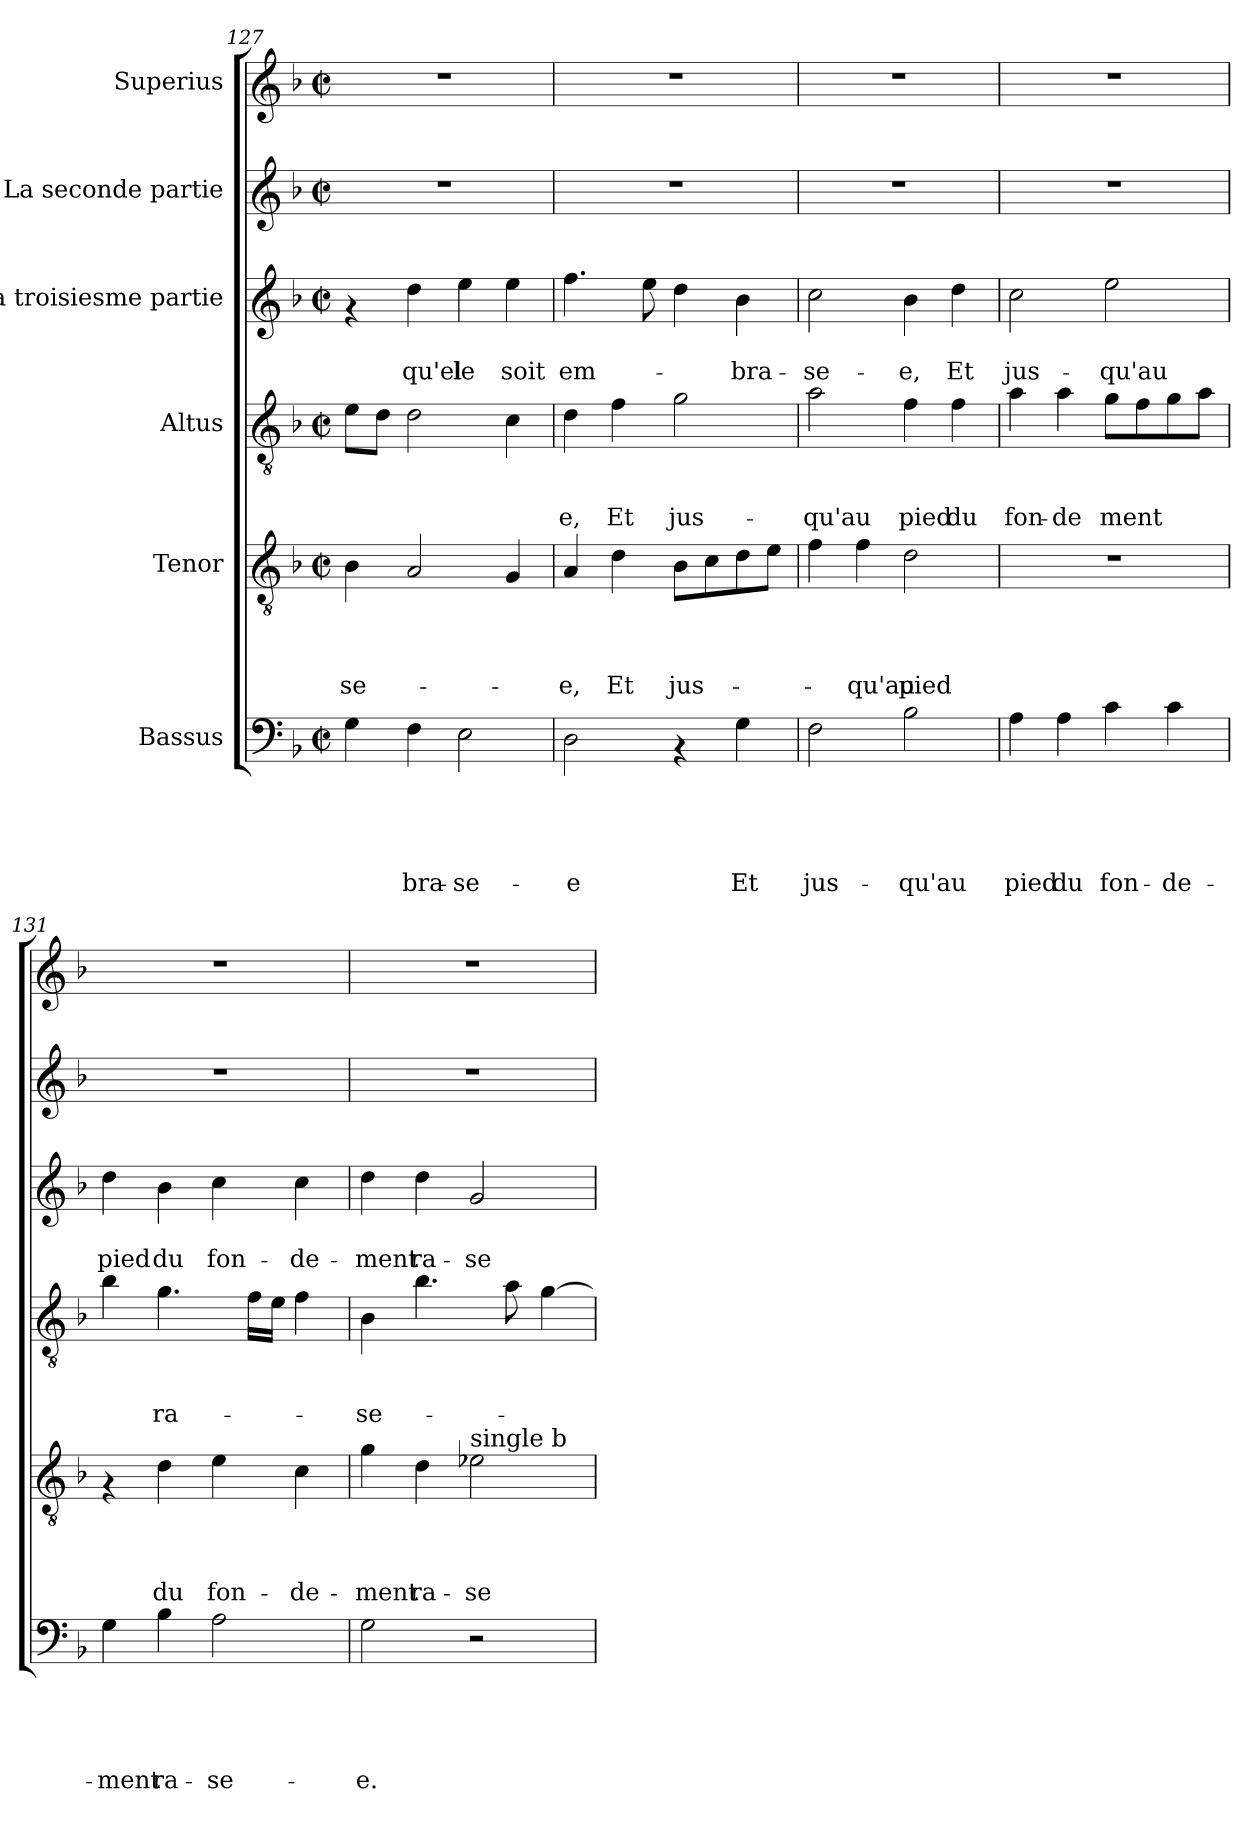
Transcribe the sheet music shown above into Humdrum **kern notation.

**kern	**text	**text	**text	**text	**text	**kern	**text	**text	**text	**text	**kern	**text	**text	**text	**kern	**text	**text	**kern	**kern
*part6	*part6	*part6	*part6	*part6	*part6	*part5	*part5	*part5	*part5	*part5	*part4	*part4	*part4	*part4	*part3	*part3	*part3	*part2	*part1
*staff6	*staff6	*staff6	*staff6	*staff6	*staff6	*staff5	*staff5	*staff5	*staff5	*staff5	*staff4	*staff4	*staff4	*staff4	*staff3	*staff3	*staff3	*staff2	*staff1
*I"Bassus	*	*	*	*	*	*I"Tenor	*	*	*	*	*I"Altus	*	*	*	*I"La troisiesme partie	*	*	*I"La seconde partie	*I"Superius
*clefF4	*	*	*	*	*	*clefGv2	*	*	*	*	*clefGv2	*	*	*	*clefG2	*	*	*clefG2	*clefG2
*k[b-]	*	*	*	*	*	*k[b-]	*	*	*	*	*k[b-]	*	*	*	*k[b-]	*	*	*k[b-]	*k[b-]
*F:	*	*	*	*	*	*F:	*	*	*	*	*F:	*	*	*	*F:	*	*	*F:	*F:
*M2/2	*	*	*	*	*	*M2/2	*	*	*	*	*M2/2	*	*	*	*M2/2	*	*	*M2/2	*M2/2
*met(c|)	*	*	*	*	*	*met(c|)	*	*	*	*	*met(c|)	*	*	*	*met(c|)	*	*	*met(c|)	*met(c|)
=127	=127	=127	=127	=127	=127	=127	=127	=127	=127	=127	=127	=127	=127	=127	=127	=127	=127	=127	=127
!	!	!	!	!	!	!	!	!	!	!LO:LY:b	!	!	!	!	!	!	!	!	!
4G\	.	.	.	.	.	4B-\	.	.	.	-se-	8e\L	.	.	.	4rf	.	.	1r	1r
.	.	.	.	.	.	.	.	.	.	.	8d\J	.	.	.	.	.	.	.	.
!	!	!	!	!	!LO:LY:b	!	!	!	!	!	!	!	!	!	!	!	!LO:LY:b	!	!
4F\	.	.	.	.	-bra-	2A/	.	.	.	.	2d\	.	.	.	4dd\	.	qu'el-	.	.
!	!	!	!	!	!LO:LY:b	!	!	!	!	!	!	!	!	!	!	!	!LO:LY:b	!	!
2E\	.	.	.	.	-se-	.	.	.	.	.	.	.	.	.	4ee\	.	-le	.	.
!	!	!	!	!	!	!	!	!	!	!	!	!	!	!	!	!	!LO:LY:b	!	!
.	.	.	.	.	.	4G/	.	.	.	.	4c\	.	.	.	4ee\	.	soit	.	.
!!LO:PB:g=z
=128	=128	=128	=128	=128	=128	=128	=128	=128	=128	=128	=128	=128	=128	=128	=128	=128	=128	=128	=128
!	!	!	!	!	!LO:LY:b	!	!	!	!	!LO:LY:b	!	!	!	!LO:LY:b	!	!	!LO:LY:b	!	!
2D\	.	.	.	.	-e	4A/	.	.	.	-e,	4d\	.	.	-e,	4.ff\	.	em-	1r	1r
!	!	!	!	!	!	!	!	!	!	!LO:LY:b	!	!	!	!LO:LY:b	!	!	!	!	!
.	.	.	.	.	.	4d\	.	.	.	Et	4f\	.	.	Et	.	.	.	.	.
.	.	.	.	.	.	.	.	.	.	.	.	.	.	.	8ee\	.	.	.	.
!	!	!	!	!	!	!	!	!	!	!LO:LY:b	!	!	!	!LO:LY:b	!	!	!	!	!
4rAA	.	.	.	.	.	8B-\L	.	.	.	jus-	2g\	.	.	jus-	4dd\	.	.	.	.
.	.	.	.	.	.	8c\	.	.	.	.	.	.	.	.	.	.	.	.	.
!	!	!	!	!	!LO:LY:b	!	!	!	!	!	!	!	!	!	!	!	!LO:LY:b	!	!
4G\	.	.	.	.	Et	8d\	.	.	.	.	.	.	.	.	4b-\	.	-bra-	.	.
.	.	.	.	.	.	8e\J	.	.	.	.	.	.	.	.	.	.	.	.	.
=129	=129	=129	=129	=129	=129	=129	=129	=129	=129	=129	=129	=129	=129	=129	=129	=129	=129	=129	=129
!	!	!	!	!	!LO:LY:b	!	!	!	!	!	!	!	!	!LO:LY:b	!	!	!LO:LY:b	!	!
2F\	.	.	.	.	jus-	4f\	.	.	.	.	2a\	.	.	-qu'au	2cc\	.	-se-	1r	1r
!	!	!	!	!	!	!	!	!	!	!LO:LY:b	!	!	!	!	!	!	!	!	!
.	.	.	.	.	.	4f\	.	.	.	-qu'au	.	.	.	.	.	.	.	.	.
!	!	!	!	!	!LO:LY:b	!	!	!	!	!LO:LY:b	!	!	!	!LO:LY:b	!	!	!LO:LY:b	!	!
2B-\	.	.	.	.	-qu'au	2d\	.	.	.	pied	4f\	.	.	pied	4b-\	.	-e,	.	.
!	!	!	!	!	!	!	!	!	!	!	!	!	!	!LO:LY:b	!	!	!LO:LY:b	!	!
.	.	.	.	.	.	.	.	.	.	.	4f\	.	.	du	4dd\	.	Et	.	.
=130	=130	=130	=130	=130	=130	=130	=130	=130	=130	=130	=130	=130	=130	=130	=130	=130	=130	=130	=130
!	!	!	!	!	!LO:LY:b	!	!	!	!	!	!	!	!	!LO:LY:b	!	!	!LO:LY:b	!	!
4A\	.	.	.	.	pied	1r	.	.	.	.	4a\	.	.	fon-	2cc\	.	jus-	1r	1r
!	!	!	!	!	!LO:LY:b	!	!	!	!	!	!	!	!	!LO:LY:b	!	!	!	!	!
4A\	.	.	.	.	du	.	.	.	.	.	4a\	.	.	-de	.	.	.	.	.
!	!	!	!	!	!LO:LY:b	!	!	!	!	!	!	!	!	!LO:LY:b	!	!	!LO:LY:b	!	!
4c\	.	.	.	.	fon-	.	.	.	.	.	8g\L	.	.	ment	2ee\	.	-qu'au	.	.
.	.	.	.	.	.	.	.	.	.	.	8f\	.	.	.	.	.	.	.	.
!	!	!	!	!	!LO:LY:b	!	!	!	!	!	!	!	!	!	!	!	!	!	!
4c\	.	.	.	.	-de-	.	.	.	.	.	8g\	.	.	.	.	.	.	.	.
.	.	.	.	.	.	.	.	.	.	.	8a\J	.	.	.	.	.	.	.	.
=131	=131	=131	=131	=131	=131	=131	=131	=131	=131	=131	=131	=131	=131	=131	=131	=131	=131	=131	=131
!	!	!	!	!	!LO:LY:b	!	!	!	!	!	!	!	!	!	!	!	!LO:LY:b	!	!
4G\	.	.	.	.	-ment	4rF	.	.	.	.	4b-\	.	.	.	4dd\	.	pied	1r	1r
!	!	!	!	!	!LO:LY:b	!	!	!	!	!LO:LY:b	!	!	!	!LO:LY:b	!	!	!LO:LY:b	!	!
4B-\	.	.	.	.	ra-	4d\	.	.	.	du	4.g\	.	.	ra-	4b-\	.	du	.	.
!	!	!	!	!	!LO:LY:b	!	!	!	!	!LO:LY:b	!	!	!	!	!	!	!LO:LY:b	!	!
2A\	.	.	.	.	-se-	4e\	.	.	.	fon-	.	.	.	.	4cc\	.	fon-	.	.
.	.	.	.	.	.	.	.	.	.	.	16f\LL	.	.	.	.	.	.	.	.
.	.	.	.	.	.	.	.	.	.	.	16e\JJ	.	.	.	.	.	.	.	.
!	!	!	!	!	!	!	!	!	!	!LO:LY:b	!	!	!	!	!	!	!LO:LY:b	!	!
.	.	.	.	.	.	4c\	.	.	.	-de-	4f\	.	.	.	4cc\	.	-de-	.	.
=132	=132	=132	=132	=132	=132	=132	=132	=132	=132	=132	=132	=132	=132	=132	=132	=132	=132	=132	=132
!	!	!	!	!	!LO:LY:b	!	!	!	!	!LO:LY:b	!	!	!	!LO:LY:b	!	!	!LO:LY:b	!	!
2G\	.	.	.	.	-e.	4g\	.	.	.	-ment	4B-\	.	.	-se-	4dd\	.	-ment	1r	1r
!	!	!	!	!	!	!	!	!	!	!LO:LY:b	!	!	!	!	!	!	!LO:LY:b	!	!
.	.	.	.	.	.	4d\	.	.	.	ra-	4.b-\	.	.	.	4dd\	.	ra-	.	.
!	!	!	!	!	!	!LO:TX:a:t=single b	!	!	!	!	!	!	!	!	!	!	!	!	!
!	!	!	!	!	!	!	!	!	!	!LO:LY:b	!	!	!	!	!	!	!LO:LY:b	!	!
2r	.	.	.	.	.	2e-\	.	.	.	-se	.	.	.	.	2g/	.	-se-	.	.
.	.	.	.	.	.	.	.	.	.	.	8a\	.	.	.	.	.	.	.	.
.	.	.	.	.	.	.	.	.	.	.	[<4g\	.	.	.	.	.	.	.	.
=	=	=	=	=	=	=	=	=	=	=	=	=	=	=	=	=	=	=	=
*-	*-	*-	*-	*-	*-	*-	*-	*-	*-	*-	*-	*-	*-	*-	*-	*-	*-	*-	*-
